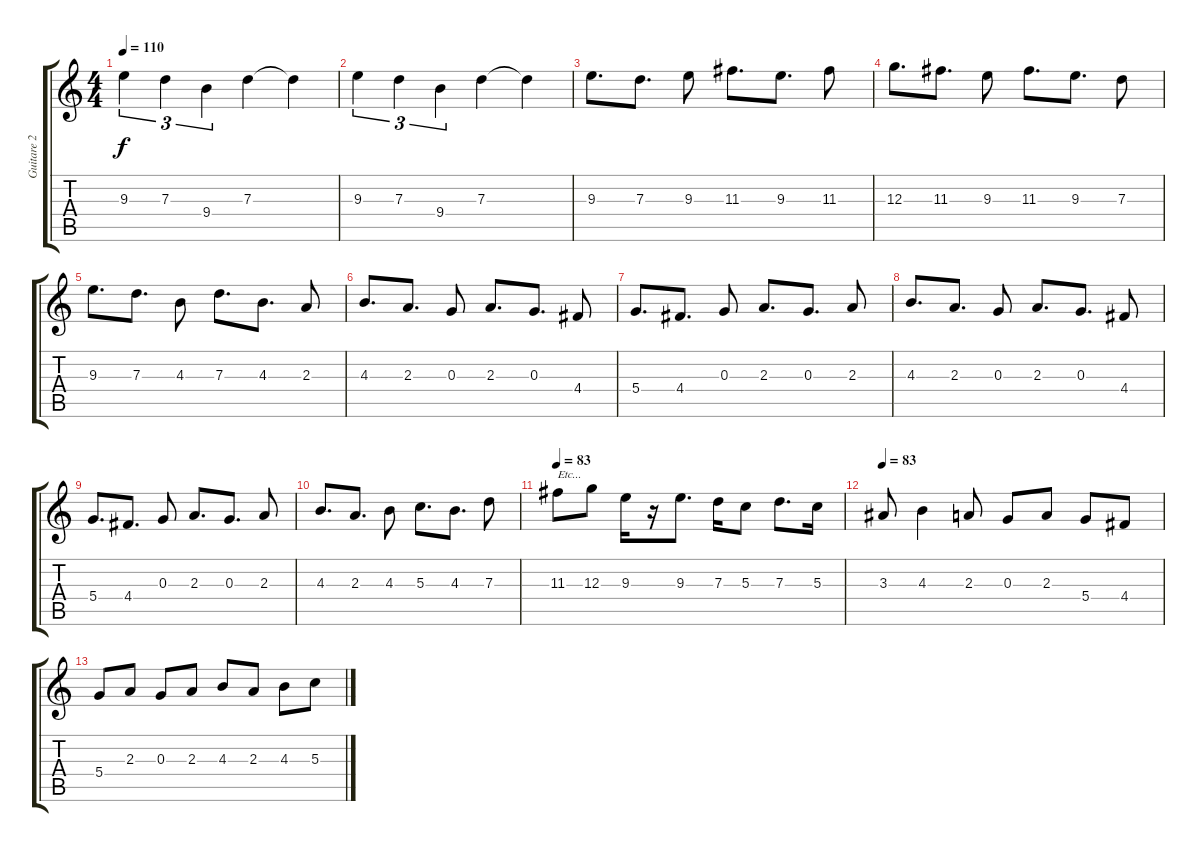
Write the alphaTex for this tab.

\track ("Guitare 2" "Guitare 2") {instrument electricguitarjazz}
\staff {score tabs}
\tuning (E4 B3 G3 D3 A2 E2) {hide}
\ts (4 4)
\tempo 110
\clef g2
\ks c
9.3.4{tu (3 2) dy f} 7.3.4{tu (3 2)} 9.4.4{tu (3 2)} 7.3.4 7.3{t}.4 |
9.3.4{tu (3 2)} 7.3.4{tu (3 2)} 9.4.4{tu (3 2)} 7.3.4 7.3{t}.4 |
9.3.8{d} 7.3.8{d} 9.3.8 11.3.8{d} 9.3.8{d} 11.3.8 |
12.3.8{d} 11.3.8{d} 9.3.8 11.3.8{d} 9.3.8{d} 7.3.8 |
9.3.8{d} 7.3.8{d} 4.3.8 7.3.8{d} 4.3.8{d} 2.3.8 |
4.3.8{d} 2.3.8{d} 0.3.8 2.3.8{d} 0.3.8{d} 4.4.8 |
5.4.8{d} 4.4.8{d} 0.3.8 2.3.8{d} 0.3.8{d} 2.3.8 |
4.3.8{d} 2.3.8{d} 0.3.8 2.3.8{d} 0.3.8{d} 4.4.8 |
5.4.8{d} 4.4.8{d} 0.3.8 2.3.8{d} 0.3.8{d} 2.3.8 |
4.3.8{d} 2.3.8{d} 4.3.8 5.3.8{d} 4.3.8{d} 7.3.8 |
\tempo 83
11.3.8{txt "Etc..." volume 0} 12.3.8 9.3.16 r.16 9.3.8{d} 7.3.16 5.3.8 7.3.8{d} 5.3.16 |
\tempo 83
3.3.8 4.3.4 2.3.8 0.3.8 2.3.8 5.4.8 4.4.8 |
5.4.8 2.3.8 0.3.8 2.3.8 4.3.8 2.3.8 4.3.8 5.3.8
